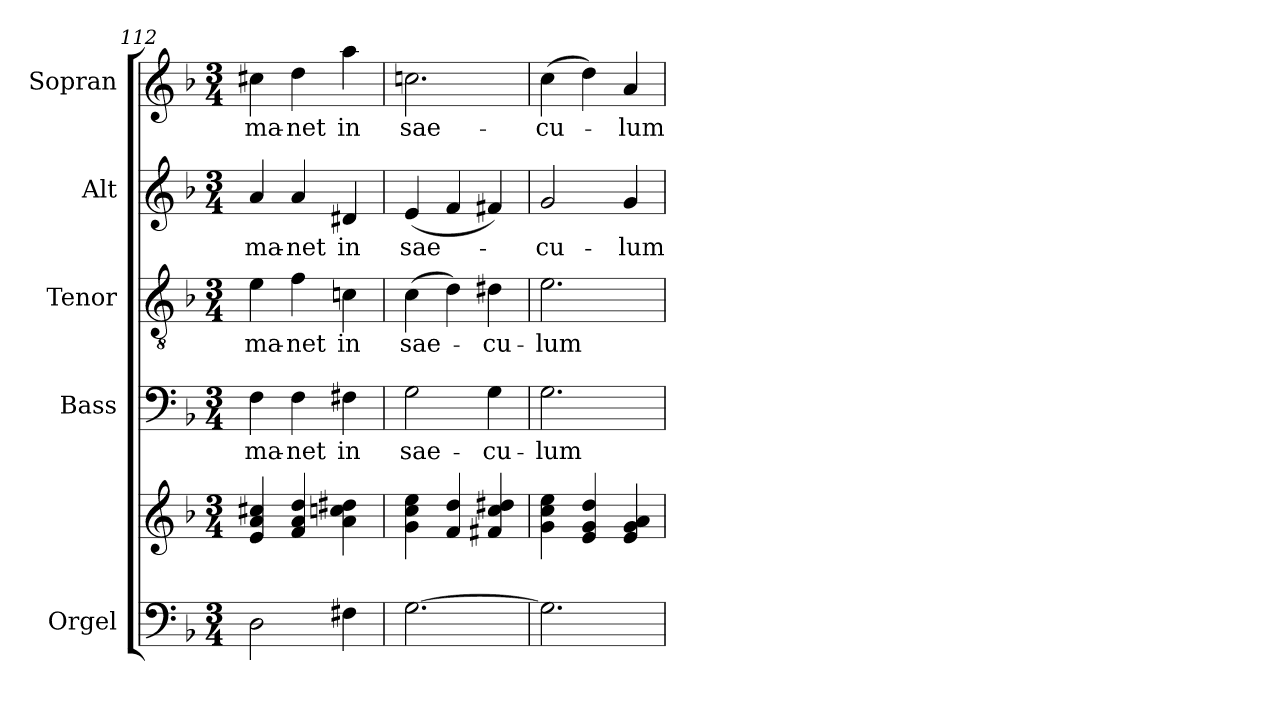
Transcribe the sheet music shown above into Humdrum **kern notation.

**kern	**kern	**kern	**text	**kern	**text	**kern	**text	**kern	**text
*part5	*part5	*part4	*part4	*part3	*part3	*part2	*part2	*part1	*part1
*staff6	*staff5	*staff4	*staff4	*staff3	*staff3	*staff2	*staff2	*staff1	*staff1
*I"Orgel	*	*I"Bass	*	*I"Tenor	*	*I"Alt	*	*I"Sopran	*
*I'Org.	*	*I'B.	*	*I'T.	*	*I'A.	*	*I'S.	*
*clefF4	*clefG2	*clefF4	*	*clefGv2	*	*clefG2	*	*clefG2	*
*k[b-]	*k[b-]	*k[b-]	*	*k[b-]	*	*k[b-]	*	*k[b-]	*
*F:	*F:	*F:	*	*F:	*	*F:	*	*F:	*
*M3/4	*M3/4	*M3/4	*	*M3/4	*	*M3/4	*	*M3/4	*
=112	=112	=112	=112	=112	=112	=112	=112	=112	=112
!	!	!	!LO:LY:b	!	!LO:LY:b	!	!LO:LY:b	!	!LO:LY:b
2D\	4e/ 4a/ 4cc#X/	4F\	ma-	4e\	ma-	4a/	ma-	4cc#X\	ma-
!	!	!	!LO:LY:b	!	!LO:LY:b	!	!LO:LY:b	!	!LO:LY:b
.	4f/ 4a/ 4dd/	4F\	-net	4f\	-net	4a/	-net	4dd\	-net
!	!	!	!LO:LY:b	!	!LO:LY:b	!	!LO:LY:b	!	!LO:LY:b
4F#X\	4a\ 4ccn\ 4dd#X\	4F#X\	in	4cn\	in	4d#X/	in	4aa\	in
!!LO:PB:g=z
=113	=113	=113	=113	=113	=113	=113	=113	=113	=113
!	!	!	!LO:LY:b	!	!LO:LY:b	!	!LO:LY:b	!	!LO:LY:b
[2.G\	4g\ 4cc\ 4ee\	2G\	sae-	(>4c\	sae-	(<4e/	sae-	2.ccn\	sae-
.	4f/ 4dd/	.	.	4d\)	.	4f/	.	.	.
!	!	!	!LO:LY:b	!	!LO:LY:b	!	!	!	!
.	4f#X/ 4cc/ 4dd#X/	4G\	-cu-	4d#X\	-cu-	4f#X/)	.	.	.
=114	=114	=114	=114	=114	=114	=114	=114	=114	=114
!	!	!	!LO:LY:b	!	!LO:LY:b	!	!LO:LY:b	!	!LO:LY:b
2.G\]	4g\ 4cc\ 4ee\	2.G\	-lum	2.e\	-lum	2g/	-cu-	(>4cc\	-cu-
.	4e/ 4g/ 4dd/	.	.	.	.	.	.	4dd\)	.
!	!	!	!	!	!	!	!LO:LY:b	!	!LO:LY:b
.	4e/ 4g/ 4a/	.	.	.	.	4g/	-lum	4a/	-lum
=	=	=	=	=	=	=	=	=	=
*-	*-	*-	*-	*-	*-	*-	*-	*-	*-
